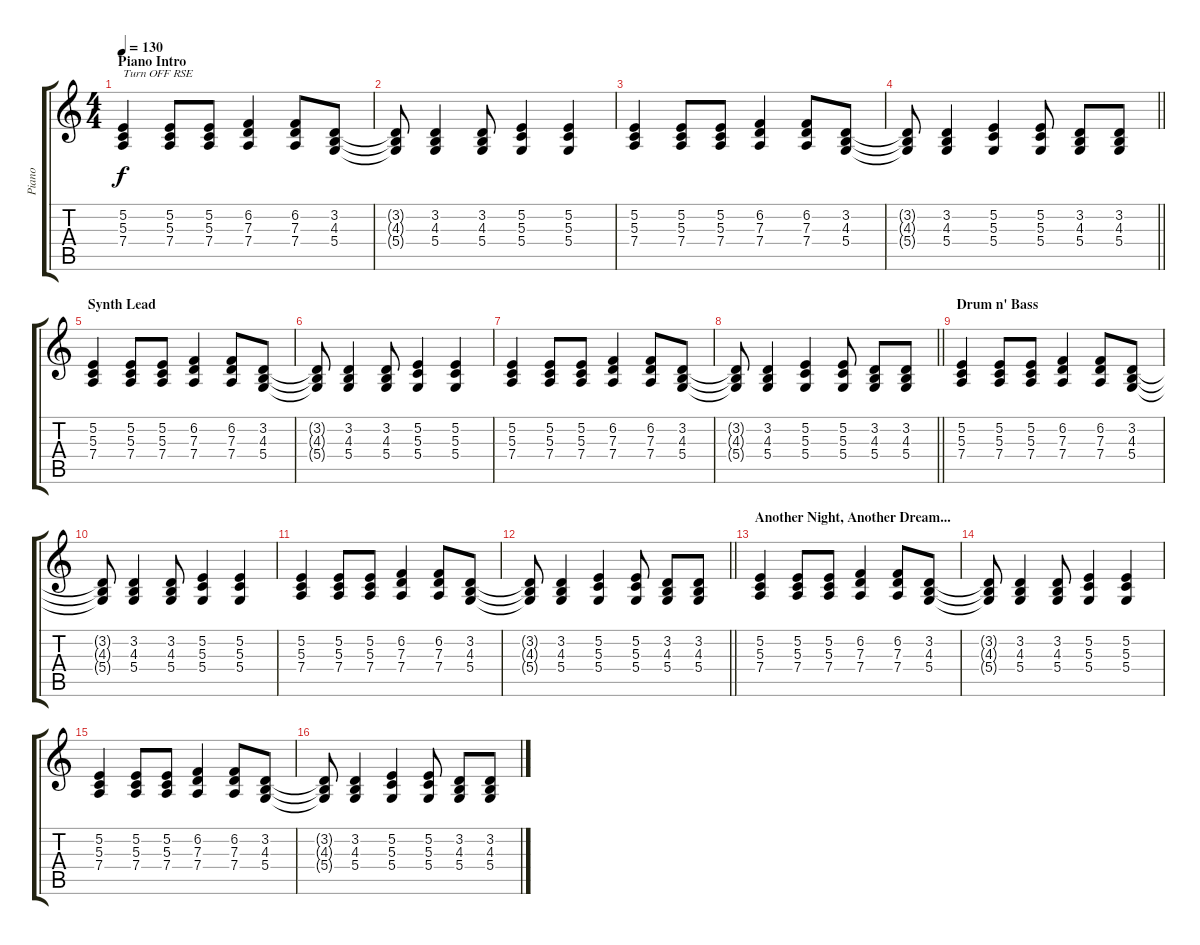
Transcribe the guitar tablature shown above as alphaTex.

\track ("Piano" "Piano") {instrument electricgrandpiano}
\staff {score tabs}
\tuning (E4 B3 G3 D3 A2 E2) {hide}
\ts (4 4)
\section ("" "Piano Intro")
\tempo 130
\clef g2
\ks c
(5.2 5.3 7.4).4{txt "Turn OFF RSE" dy f instrument electricgrandpiano} (5.2 5.3 7.4).8 (5.2 5.3 7.4).8 (6.2 7.3 7.4).4 (6.2 7.3 7.4).8 (3.2 4.3 5.4).8 |
(3.2{t} 4.3{t} 5.4{t}).8 (3.2 4.3 5.4).4 (3.2 4.3 5.4).8 (5.2 5.3 5.4).4 (5.2 5.3 5.4).4 |
(5.2 5.3 7.4).4 (5.2 5.3 7.4).8 (5.2 5.3 7.4).8 (6.2 7.3 7.4).4 (6.2 7.3 7.4).8 (3.2 4.3 5.4).8 |
\barLineRight lightlight
(3.2{t} 4.3{t} 5.4{t}).8 (3.2 4.3 5.4).4 (5.2 5.3 5.4).4 (5.2 5.3 5.4).8 (3.2 4.3 5.4).8 (3.2 4.3 5.4).8 |
\section ("" "Synth Lead")
(5.2 5.3 7.4).4 (5.2 5.3 7.4).8 (5.2 5.3 7.4).8 (6.2 7.3 7.4).4 (6.2 7.3 7.4).8 (3.2 4.3 5.4).8 |
(3.2{t} 4.3{t} 5.4{t}).8 (3.2 4.3 5.4).4 (3.2 4.3 5.4).8 (5.2 5.3 5.4).4 (5.2 5.3 5.4).4 |
(5.2 5.3 7.4).4 (5.2 5.3 7.4).8 (5.2 5.3 7.4).8 (6.2 7.3 7.4).4 (6.2 7.3 7.4).8 (3.2 4.3 5.4).8 |
\barLineRight lightlight
(3.2{t} 4.3{t} 5.4{t}).8 (3.2 4.3 5.4).4 (5.2 5.3 5.4).4 (5.2 5.3 5.4).8 (3.2 4.3 5.4).8 (3.2 4.3 5.4).8 |
\section ("" "Drum n' Bass")
(5.2 5.3 7.4).4 (5.2 5.3 7.4).8 (5.2 5.3 7.4).8 (6.2 7.3 7.4).4 (6.2 7.3 7.4).8 (3.2 4.3 5.4).8 |
(3.2{t} 4.3{t} 5.4{t}).8 (3.2 4.3 5.4).4 (3.2 4.3 5.4).8 (5.2 5.3 5.4).4 (5.2 5.3 5.4).4 |
(5.2 5.3 7.4).4 (5.2 5.3 7.4).8 (5.2 5.3 7.4).8 (6.2 7.3 7.4).4 (6.2 7.3 7.4).8 (3.2 4.3 5.4).8 |
\barLineRight lightlight
(3.2{t} 4.3{t} 5.4{t}).8 (3.2 4.3 5.4).4 (5.2 5.3 5.4).4 (5.2 5.3 5.4).8 (3.2 4.3 5.4).8 (3.2 4.3 5.4).8 |
\section ("" "Another Night, Another Dream...")
(5.2 5.3 7.4).4 (5.2 5.3 7.4).8 (5.2 5.3 7.4).8 (6.2 7.3 7.4).4 (6.2 7.3 7.4).8 (3.2 4.3 5.4).8 |
(3.2{t} 4.3{t} 5.4{t}).8 (3.2 4.3 5.4).4 (3.2 4.3 5.4).8 (5.2 5.3 5.4).4 (5.2 5.3 5.4).4 |
(5.2 5.3 7.4).4 (5.2 5.3 7.4).8 (5.2 5.3 7.4).8 (6.2 7.3 7.4).4 (6.2 7.3 7.4).8 (3.2 4.3 5.4).8 |
(3.2{t} 4.3{t} 5.4{t}).8 (3.2 4.3 5.4).4 (5.2 5.3 5.4).4 (5.2 5.3 5.4).8 (3.2 4.3 5.4).8 (3.2 4.3 5.4).8
